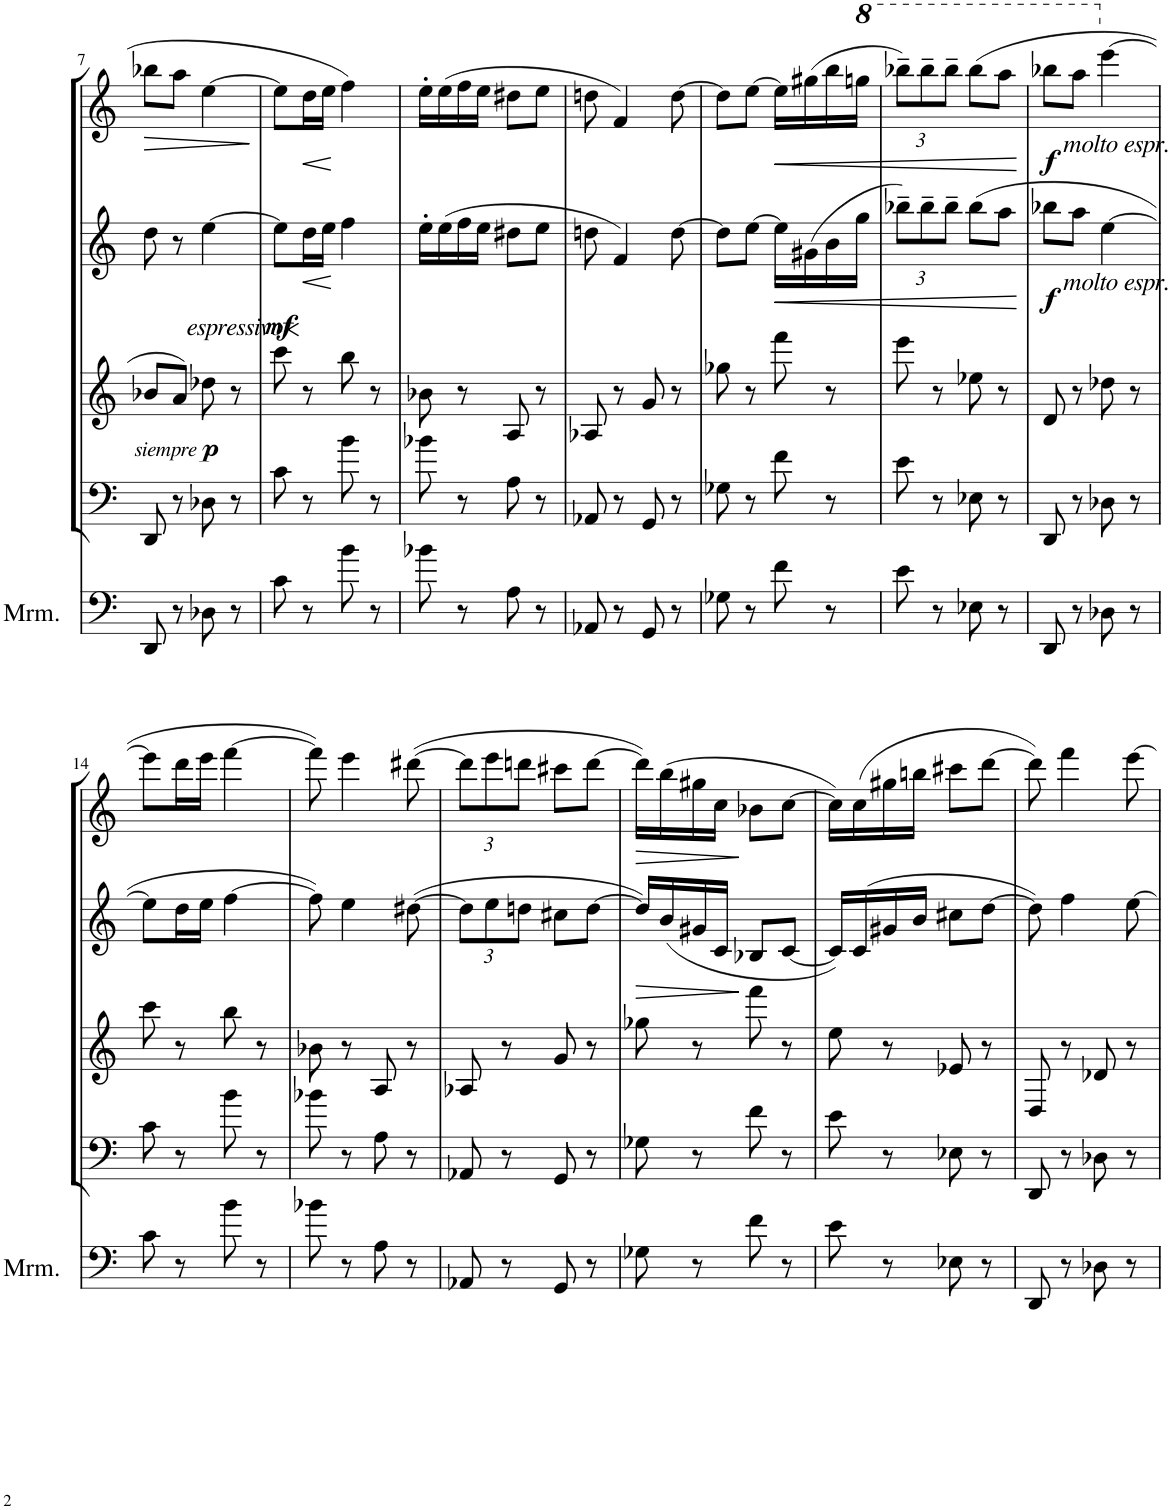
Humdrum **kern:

**kern	**kern	**kern	**dynam	**kern	**dynam	**kern	**dynam
*part5	*part4	*part3	*part3	*part2	*part2	*part1	*part1
*staff5	*staff4	*staff3	*staff3	*staff2	*staff2	*staff1	*staff1
*I"reference	*I"Bassoon	*I"Bb Clarinet	*	*I"Oboe	*	*I"Flute	*
*	*I'Bsn	*I'Cl	*	*I'Ob	*	*I'Fl	*
!!LO:PB:g=z
*clefF4	*clefF4	*clefG2	*	*clefG2	*	*clefG2	*
*	*	*ITrd1c2	*	*	*	*	*
*k[]	*k[]	*k[]	*	*k[]	*	*k[]	*
*M2/4	*M2/4	*M2/4	*	*M2/4	*	*M2/4	*
=7	=7	=7	=7	=7	=7	=7	=7
!	!	!	!	!	!	!	!LO:HP:b
8DD/	8DD/	8b-X/L	.	8dd\	.	8bb-X\L	>
8r	8r	8a/J	.	8r	.	8aa\J	.
!	!	!	!	!LO:TX:b:i:t=espressivo	!	!	!
!	!	!	!LO:DY:b	!	!LO:HP:b	!	!
!	!	!	!LO:DY:n=1:b	!	!	!	!
8D-X\	8D-X\	8dd-X\	other-dynamics p	[4ee\	<	[4ee\	.
8r	8r	8r	.	.	.	.	.
.	.	.	.	.	[	.	]
=8	=8	=8	=8	=8	=8	=8	=8
!	!	!	!	!	!LO:DY:b	!	!
8c\	8c\	8ccc\	.	8ee\L]	mf	8ee\L]	.
!	!	!	!	!	!LO:HP:b	!	!LO:HP:b
8r	8r	8r	.	16dd\L	<	16dd\L	<
.	.	.	.	16ee\JJ	.	16ee\JJ	.
8b\	8b\	8bb\	.	4ff\	[	4ff\	[
8r	8r	8r	.	.	.	.	.
=9	=9	=9	=9	=9	=9	=9	=9
8b-X\	8b-X\	8b-X\	.	16ee'\LL	.	16ee'\LL	.
.	.	.	.	(16ee\	.	(16ee\	.
8r	8r	8r	.	16ff\	.	16ff\	.
.	.	.	.	16ee\JJ	.	16ee\JJ	.
8A\	8A\	8A/	.	8dd#X\L	.	8dd#X\L	.
8r	8r	8r	.	8ee\J	.	8ee\J	.
=10	=10	=10	=10	=10	=10	=10	=10
8AA-X/	8AA-X/	8A-X/	.	8ddn\	.	8ddn\	.
8r	8r	8r	.	4f/)	.	4f/)	.
8GG/	8GG/	8g/	.	.	.	.	.
8r	8r	8r	.	[8dd\	.	[8dd\	.
=11	=11	=11	=11	=11	=11	=11	=11
8G-X\	8G-X\	8gg-X\	.	8dd\L]	.	8dd\L]	.
8r	8r	8r	.	[8ee\J	.	[8ee\J	.
!	!	!	!	!	!LO:HP:b	!	!LO:HP:b
8f\	8f\	8fff\	.	16ee\LL]	<	16ee\LL]	<
.	.	.	.	(16g#X\	.	(16gg#X\	.
8r	8r	8r	.	16b\	.	16bb\	.
*	*	*	*	*	*	*8va	*
.	.	.	.	16gg\JJ	.	16gggn\JJ	.
=12	=12	=12	=12	=12	=12	=12	=12
*	*	*	*	*Xbrackettup	*	*Xbrackettup	*
8e\	8e\	8eee\	.	12bb-X~\L)	.	12bbb-X~\L)	.
.	.	.	.	12bb-~\	.	12bbb-~\	.
8r	8r	8r	.	.	.	.	.
.	.	.	.	12bb-~\J	.	12bbb-~\J	.
8E-X\	8E-X\	8ee-X\	.	(8bb-\L	.	(8bbb-\L	.
8r	8r	8r	.	8aa\J	.	8aaa\J	.
.	.	.	.	.	[	.	[
=13	=13	=13	=13	=13	=13	=13	=13
!	!	!	!	!	!	!LO:TX:b:i:t=molto espr.	!
!	!	!	!	!LO:TX:b:i:t=molto espr.	!	!	!
!	!	!	!	!	!LO:DY:b	!	!LO:DY:b
8DD/	8DD/	8d/	.	8bb-X\L	f	8bbb-X\L	f
8r	8r	8r	.	8aa\J	.	8aaa\J	.
*	*	*	*	*	*	*X8va	*
8D-X\	8D-X\	8dd-X\	.	[4ee\	.	[4eee\	.
8r	8r	8r	.	.	.	.	.
!!LO:LB:g=z
=14	=14	=14	=14	=14	=14	=14	=14
8c\	8c\	8ccc\	.	8ee\L]	.	8eee\L]	.
8r	8r	8r	.	16dd\L	.	16ddd\L	.
.	.	.	.	16ee\JJ	.	16eee\JJ	.
8b\	8b\	8bb\	.	[4ff\	.	[4fff\	.
8r	8r	8r	.	.	.	.	.
=15	=15	=15	=15	=15	=15	=15	=15
8b-X\	8b-X\	8b-X\	.	8ff\])	.	8fff\])	.
8r	8r	8r	.	4ee\	.	4eee\	.
8A\	8A\	8A/	.	.	.	.	.
8r	8r	8r	.	([8dd#X\	.	([8ddd#X\	.
=16	=16	=16	=16	=16	=16	=16	=16
8AA-X/	8AA-X/	8A-X/	.	12dd#\L]	.	12ddd#\L]	.
.	.	.	.	12ee\	.	12eee\	.
8r	8r	8r	.	.	.	.	.
.	.	.	.	12ddn\J	.	12dddn\J	.
8GG/	8GG/	8g/	.	8cc#X\L	.	8ccc#X\L	.
8r	8r	8r	.	[8dd\J	.	[8ddd\J	.
=17	=17	=17	=17	=17	=17	=17	=17
!	!	!	!	!	!LO:HP:b	!	!LO:HP:b
8G-X\	8G-X\	8gg-X\	.	16dd/LL])	>	16ddd\LL])	>
.	.	.	.	(16b/	.	(16bb\	.
8r	8r	8r	.	16g#X/	.	16gg#X\	.
.	.	.	.	16c/JJ	.	16cc\JJ	.
8f\	8f\	8fff\	.	8B-X/L	]	8b-X\L	]
8r	8r	8r	.	[8c/J	.	[8cc\J	.
=18	=18	=18	=18	=18	=18	=18	=18
8e\	8e\	8ee\	.	16c/LL])	.	16cc\LL])	.
.	.	.	.	(16c/	.	(16cc\	.
8r	8r	8r	.	16g#X/	.	16gg#X\	.
.	.	.	.	16b/JJ	.	16bbn\JJ	.
8E-X\	8E-X\	8e-X/	.	8cc#X\L	.	8ccc#X\L	.
8r	8r	8r	.	[8dd\J	.	[8ddd\J	.
=19	=19	=19	=19	=19	=19	=19	=19
8DD/	8DD/	8D/	.	8dd\])	.	8ddd\])	.
8r	8r	8r	.	4ff\	.	4fff\	.
8D-X\	8D-X\	8d-X/	.	.	.	.	.
8r	8r	8r	.	[8ee\	.	[8eee\	.
=	=	=	=	=	=	=	=
*-	*-	*-	*-	*-	*-	*-	*-
